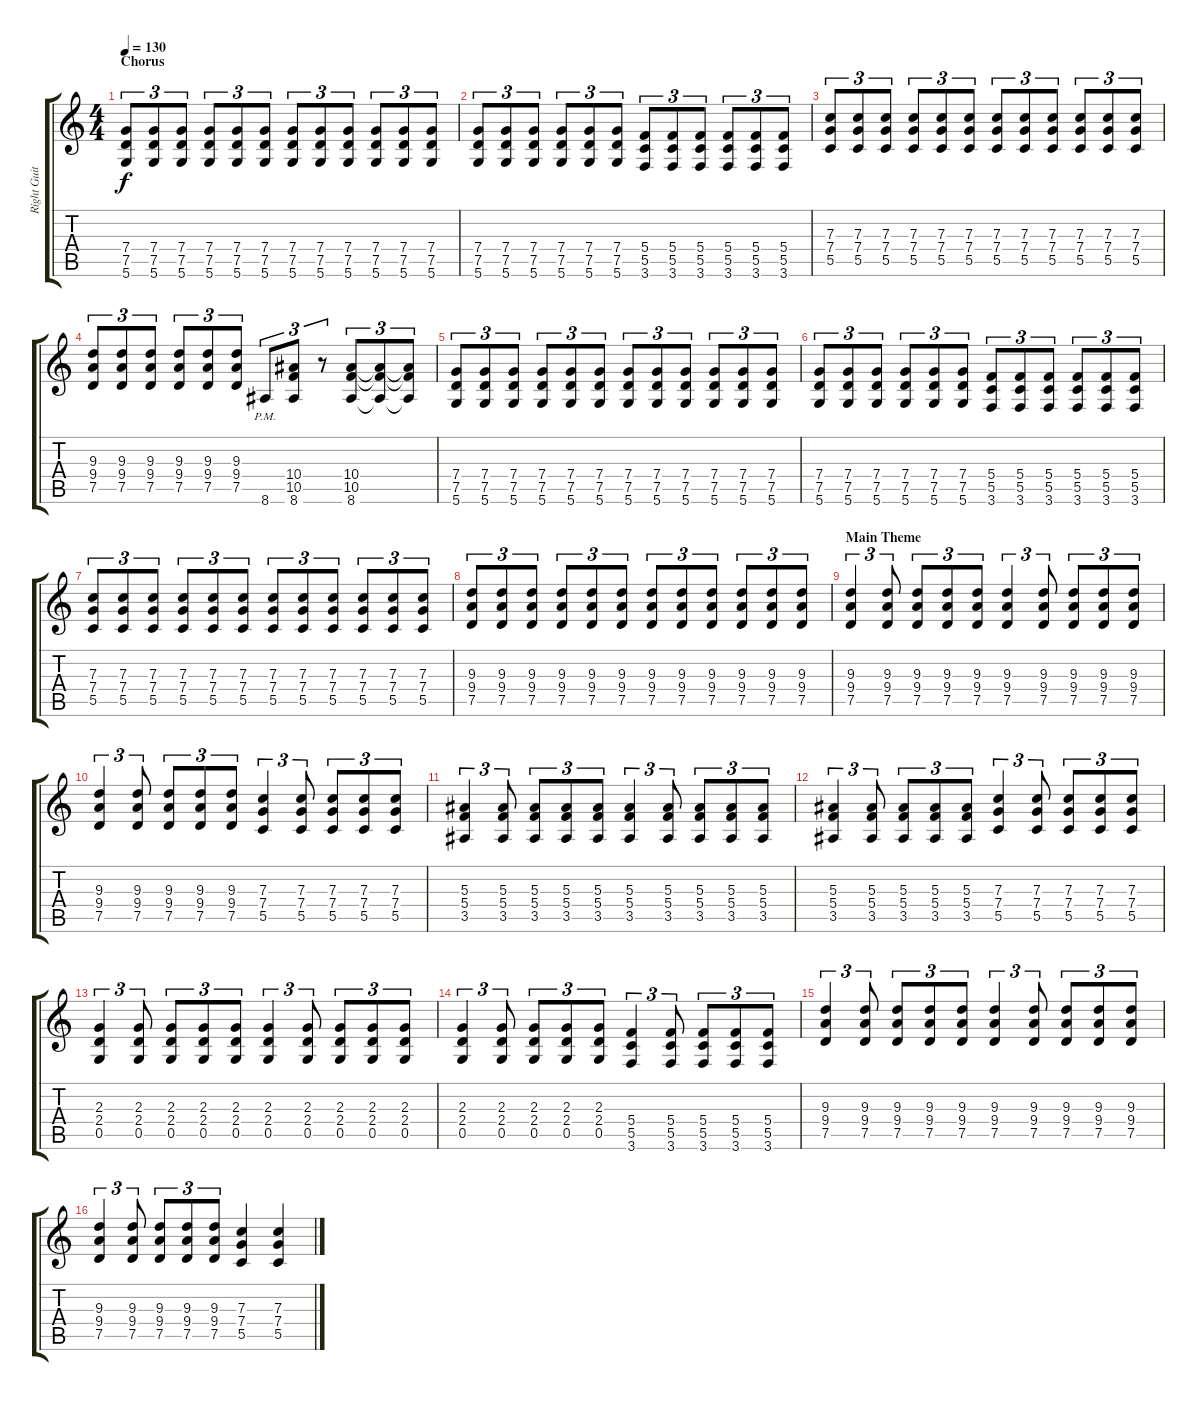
\track ("Right Guitar" "Right Guit") {instrument distortionguitar}
\staff {score tabs}
\tuning (D4 A3 F3 C3 G2 D2) {hide}
\ts (4 4)
\section ("" "Chorus")
\tempo 130
\clef g2
\ks c
(7.4 7.5 5.6).8{tu (3 2) dy f} (7.4 7.5 5.6).8{tu (3 2)} (7.4 7.5 5.6).8{tu (3 2)} (7.4 7.5 5.6).8{tu (3 2)} (7.4 7.5 5.6).8{tu (3 2)} (7.4 7.5 5.6).8{tu (3 2)} (7.4 7.5 5.6).8{tu (3 2)} (7.4 7.5 5.6).8{tu (3 2)} (7.4 7.5 5.6).8{tu (3 2)} (7.4 7.5 5.6).8{tu (3 2)} (7.4 7.5 5.6).8{tu (3 2)} (7.4 7.5 5.6).8{tu (3 2)} |
(7.4 7.5 5.6).8{tu (3 2)} (7.4 7.5 5.6).8{tu (3 2)} (7.4 7.5 5.6).8{tu (3 2)} (7.4 7.5 5.6).8{tu (3 2)} (7.4 7.5 5.6).8{tu (3 2)} (7.4 7.5 5.6).8{tu (3 2)} (5.4 5.5 3.6).8{tu (3 2)} (5.4 5.5 3.6).8{tu (3 2)} (5.4 5.5 3.6).8{tu (3 2)} (5.4 5.5 3.6).8{tu (3 2)} (5.4 5.5 3.6).8{tu (3 2)} (5.4 5.5 3.6).8{tu (3 2)} |
(7.3 7.4 5.5).8{tu (3 2)} (7.3 7.4 5.5).8{tu (3 2)} (7.3 7.4 5.5).8{tu (3 2)} (7.3 7.4 5.5).8{tu (3 2)} (7.3 7.4 5.5).8{tu (3 2)} (7.3 7.4 5.5).8{tu (3 2)} (7.3 7.4 5.5).8{tu (3 2)} (7.3 7.4 5.5).8{tu (3 2)} (7.3 7.4 5.5).8{tu (3 2)} (7.3 7.4 5.5).8{tu (3 2)} (7.3 7.4 5.5).8{tu (3 2)} (7.3 7.4 5.5).8{tu (3 2)} |
(9.3 9.4 7.5).8{tu (3 2)} (9.3 9.4 7.5).8{tu (3 2)} (9.3 9.4 7.5).8{tu (3 2)} (9.3 9.4 7.5).8{tu (3 2)} (9.3 9.4 7.5).8{tu (3 2)} (9.3 9.4 7.5).8{tu (3 2)} 8.6{pm}.8{tu (3 2)} (10.4 10.5 8.6).8{tu (3 2)} r.8{tu (3 2)} (10.4 10.5 8.6).8{tu (3 2)} (10.4{t} 10.5{t} 8.6{t}).8{tu (3 2)} (10.4{t} 10.5{t} 8.6{t}).8{tu (3 2)} |
(7.4 7.5 5.6).8{tu (3 2)} (7.4 7.5 5.6).8{tu (3 2)} (7.4 7.5 5.6).8{tu (3 2)} (7.4 7.5 5.6).8{tu (3 2)} (7.4 7.5 5.6).8{tu (3 2)} (7.4 7.5 5.6).8{tu (3 2)} (7.4 7.5 5.6).8{tu (3 2)} (7.4 7.5 5.6).8{tu (3 2)} (7.4 7.5 5.6).8{tu (3 2)} (7.4 7.5 5.6).8{tu (3 2)} (7.4 7.5 5.6).8{tu (3 2)} (7.4 7.5 5.6).8{tu (3 2)} |
(7.4 7.5 5.6).8{tu (3 2)} (7.4 7.5 5.6).8{tu (3 2)} (7.4 7.5 5.6).8{tu (3 2)} (7.4 7.5 5.6).8{tu (3 2)} (7.4 7.5 5.6).8{tu (3 2)} (7.4 7.5 5.6).8{tu (3 2)} (5.4 5.5 3.6).8{tu (3 2)} (5.4 5.5 3.6).8{tu (3 2)} (5.4 5.5 3.6).8{tu (3 2)} (5.4 5.5 3.6).8{tu (3 2)} (5.4 5.5 3.6).8{tu (3 2)} (5.4 5.5 3.6).8{tu (3 2)} |
(7.3 7.4 5.5).8{tu (3 2)} (7.3 7.4 5.5).8{tu (3 2)} (7.3 7.4 5.5).8{tu (3 2)} (7.3 7.4 5.5).8{tu (3 2)} (7.3 7.4 5.5).8{tu (3 2)} (7.3 7.4 5.5).8{tu (3 2)} (7.3 7.4 5.5).8{tu (3 2)} (7.3 7.4 5.5).8{tu (3 2)} (7.3 7.4 5.5).8{tu (3 2)} (7.3 7.4 5.5).8{tu (3 2)} (7.3 7.4 5.5).8{tu (3 2)} (7.3 7.4 5.5).8{tu (3 2)} |
(9.3 9.4 7.5).8{tu (3 2)} (9.3 9.4 7.5).8{tu (3 2)} (9.3 9.4 7.5).8{tu (3 2)} (9.3 9.4 7.5).8{tu (3 2)} (9.3 9.4 7.5).8{tu (3 2)} (9.3 9.4 7.5).8{tu (3 2)} (9.3 9.4 7.5).8{tu (3 2)} (9.3 9.4 7.5).8{tu (3 2)} (9.3 9.4 7.5).8{tu (3 2)} (9.3 9.4 7.5).8{tu (3 2)} (9.3 9.4 7.5).8{tu (3 2)} (9.3 9.4 7.5).8{tu (3 2)} |
\section ("" "Main Theme")
(9.3 9.4 7.5).4{tu (3 2)} (9.3 9.4 7.5).8{tu (3 2)} (9.3 9.4 7.5).8{tu (3 2)} (9.3 9.4 7.5).8{tu (3 2)} (9.3 9.4 7.5).8{tu (3 2)} (9.3 9.4 7.5).4{tu (3 2)} (9.3 9.4 7.5).8{tu (3 2)} (9.3 9.4 7.5).8{tu (3 2)} (9.3 9.4 7.5).8{tu (3 2)} (9.3 9.4 7.5).8{tu (3 2)} |
(9.3 9.4 7.5).4{tu (3 2)} (9.3 9.4 7.5).8{tu (3 2)} (9.3 9.4 7.5).8{tu (3 2)} (9.3 9.4 7.5).8{tu (3 2)} (9.3 9.4 7.5).8{tu (3 2)} (7.3 7.4 5.5).4{tu (3 2)} (7.3 7.4 5.5).8{tu (3 2)} (7.3 7.4 5.5).8{tu (3 2)} (7.3 7.4 5.5).8{tu (3 2)} (7.3 7.4 5.5).8{tu (3 2)} |
(5.3 5.4 3.5).4{tu (3 2)} (5.3 5.4 3.5).8{tu (3 2)} (5.3 5.4 3.5).8{tu (3 2)} (5.3 5.4 3.5).8{tu (3 2)} (5.3 5.4 3.5).8{tu (3 2)} (5.3 5.4 3.5).4{tu (3 2)} (5.3 5.4 3.5).8{tu (3 2)} (5.3 5.4 3.5).8{tu (3 2)} (5.3 5.4 3.5).8{tu (3 2)} (5.3 5.4 3.5).8{tu (3 2)} |
(5.3 5.4 3.5).4{tu (3 2)} (5.3 5.4 3.5).8{tu (3 2)} (5.3 5.4 3.5).8{tu (3 2)} (5.3 5.4 3.5).8{tu (3 2)} (5.3 5.4 3.5).8{tu (3 2)} (7.3 7.4 5.5).4{tu (3 2)} (7.3 7.4 5.5).8{tu (3 2)} (7.3 7.4 5.5).8{tu (3 2)} (7.3 7.4 5.5).8{tu (3 2)} (7.3 7.4 5.5).8{tu (3 2)} |
(2.3 2.4 0.5).4{tu (3 2)} (2.3 2.4 0.5).8{tu (3 2)} (2.3 2.4 0.5).8{tu (3 2)} (2.3 2.4 0.5).8{tu (3 2)} (2.3 2.4 0.5).8{tu (3 2)} (2.3 2.4 0.5).4{tu (3 2)} (2.3 2.4 0.5).8{tu (3 2)} (2.3 2.4 0.5).8{tu (3 2)} (2.3 2.4 0.5).8{tu (3 2)} (2.3 2.4 0.5).8{tu (3 2)} |
(2.3 2.4 0.5).4{tu (3 2)} (2.3 2.4 0.5).8{tu (3 2)} (2.3 2.4 0.5).8{tu (3 2)} (2.3 2.4 0.5).8{tu (3 2)} (2.3 2.4 0.5).8{tu (3 2)} (5.4 5.5 3.6).4{tu (3 2)} (5.4 5.5 3.6).8{tu (3 2)} (5.4 5.5 3.6).8{tu (3 2)} (5.4 5.5 3.6).8{tu (3 2)} (5.4 5.5 3.6).8{tu (3 2)} |
(9.3 9.4 7.5).4{tu (3 2)} (9.3 9.4 7.5).8{tu (3 2)} (9.3 9.4 7.5).8{tu (3 2)} (9.3 9.4 7.5).8{tu (3 2)} (9.3 9.4 7.5).8{tu (3 2)} (9.3 9.4 7.5).4{tu (3 2)} (9.3 9.4 7.5).8{tu (3 2)} (9.3 9.4 7.5).8{tu (3 2)} (9.3 9.4 7.5).8{tu (3 2)} (9.3 9.4 7.5).8{tu (3 2)} |
(9.3 9.4 7.5).4{tu (3 2)} (9.3 9.4 7.5).8{tu (3 2)} (9.3 9.4 7.5).8{tu (3 2)} (9.3 9.4 7.5).8{tu (3 2)} (9.3 9.4 7.5).8{tu (3 2)} (7.3 7.4 5.5).4 (7.3 7.4 5.5).4
